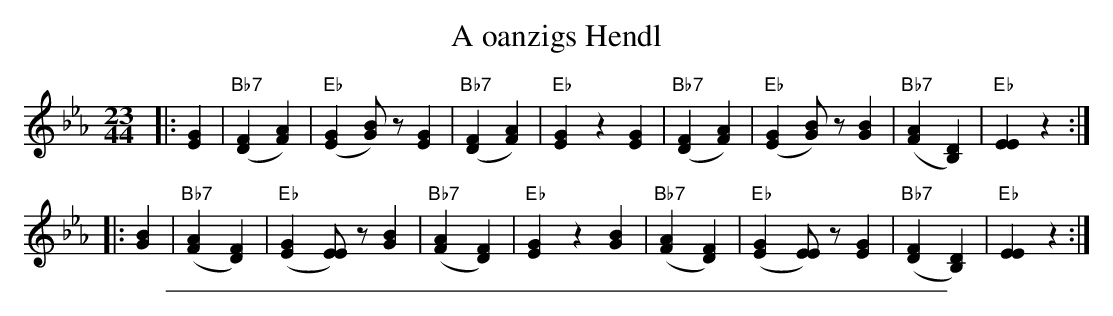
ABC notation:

X:1
T: A oanzigs Hendl
M: 23/44
L: 1/8
K: Eb
|: [G2E2] \
| "Bb7"([F2D2][A2F2]) | "Eb"([G2E2] [BG])z [G2E2] \
| "Bb7"([F2D2][A2F2]) | "Eb"[G2E2] z2 [G2E2] \
| "Bb7"([F2D2][A2F2]) | "Eb"([G2E2] [BG])z [B2G2] \
| "Bb7"([A2F2][D2B,2]) | "Eb"[E2E2] z2 :|
|: [B2G2] \
| "Bb7"([A2F2][F2D2]) | "Eb"([G2E2] [EE])z [B2G2] \
| "Bb7"([A2F2][F2D2]) | "Eb"[G2E2] z2 [B2G2] \
| "Bb7"([A2F2][F2D2]) | "Eb"([G2E2] [EE])z [G2E2] \
| "Bb7"([F2D2][D2B,2]) | "Eb"[E2E2] z2 :|
